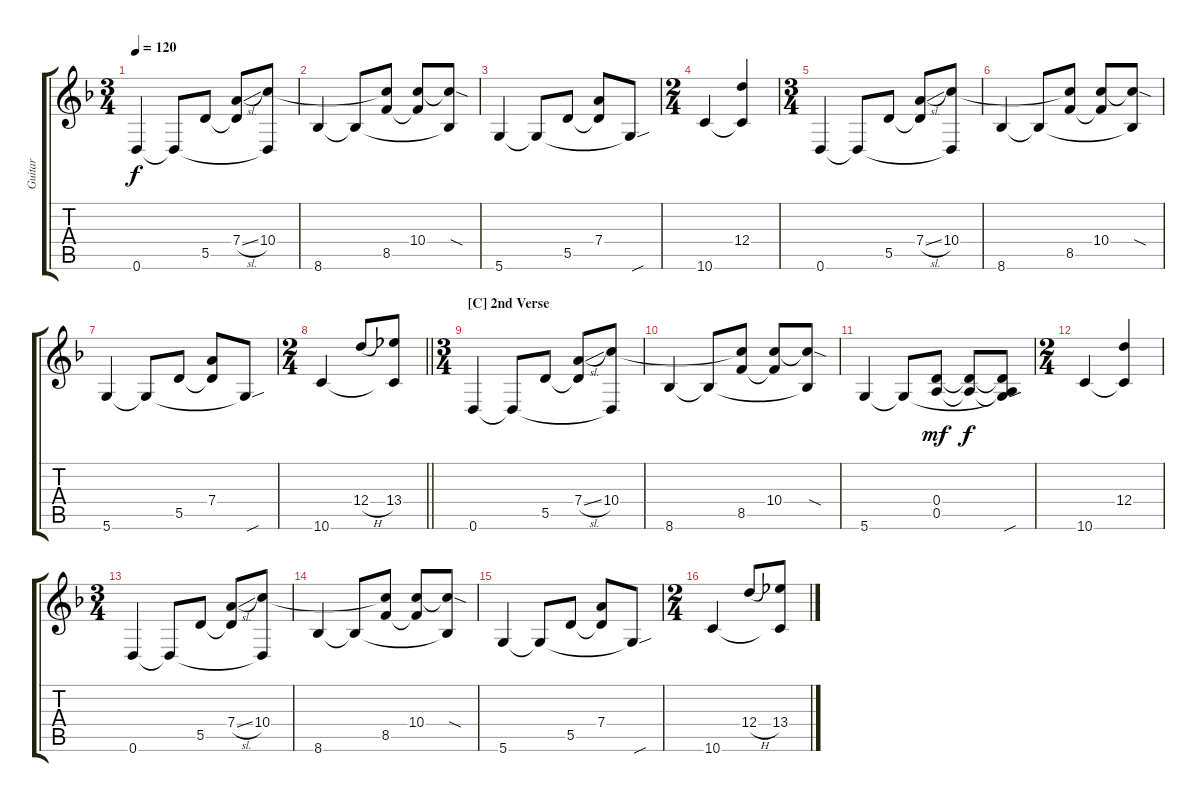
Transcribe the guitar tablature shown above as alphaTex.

\track ("Guitar" "Guitar") {instrument electricguitarclean}
\staff {score tabs}
\tuning (E4 B3 G3 D3 A2 D2) {hide}
\ts (3 4)
\tempo 120
\clef g2
\ks dminor
0.6.4{dy f} 0.6{t}.8 5.5.8 (7.4{sl} 5.5{t}).8 (10.4 0.6{t}).8 |
8.6.4 8.6{t}.8 (10.4{t} 8.5).8 (10.4 8.5{t}).8 (10.4{sod t} 8.6{t}).8 |
5.6.4 5.6{t}.8 5.5.8 (7.4 5.5{t}).8 5.6{sou t}.8 |
\ts (2 4)
10.6.4 (12.4 10.6{t}).4 |
\ts (3 4)
0.6.4 0.6{t}.8 5.5.8 (7.4{sl} 5.5{t}).8 (10.4 0.6{t}).8 |
8.6.4 8.6{t}.8 (10.4{t} 8.5).8 (10.4 8.5{t}).8 (10.4{sod t} 8.6{t}).8 |
5.6.4 5.6{t}.8 5.5.8 (7.4 5.5{t}).8 5.6{sou t}.8 |
\ts (2 4)
\barLineRight lightlight
10.6.4 12.4{h}.8 (13.4 10.6{t}).8 |
\ts (3 4)
\section ("" "[C] 2nd Verse")
0.6.4 0.6{t}.8 5.5.8 (7.4{sl} 5.5{t}).8 (10.4 0.6{t}).8 |
8.6.4 8.6{t}.8 (10.4{t} 8.5).8 (10.4 8.5{t}).8 (10.4{sod t} 8.6{t}).8 |
5.6.4 5.6{t}.8 (0.4 0.5).8{dy mf} (0.4{t} 0.5{t}).8{dy f} (0.4{t} 0.5{t} 5.6{sou t}).8 |
\ts (2 4)
10.6.4 (12.4 10.6{t}).4 |
\ts (3 4)
0.6.4 0.6{t}.8 5.5.8 (7.4{sl} 5.5{t}).8 (10.4 0.6{t}).8 |
8.6.4 8.6{t}.8 (10.4{t} 8.5).8 (10.4 8.5{t}).8 (10.4{sod t} 8.6{t}).8 |
5.6.4 5.6{t}.8 5.5.8 (7.4 5.5{t}).8 5.6{sou t}.8 |
\ts (2 4)
10.6.4 12.4{h}.8 (13.4 10.6{t}).8
